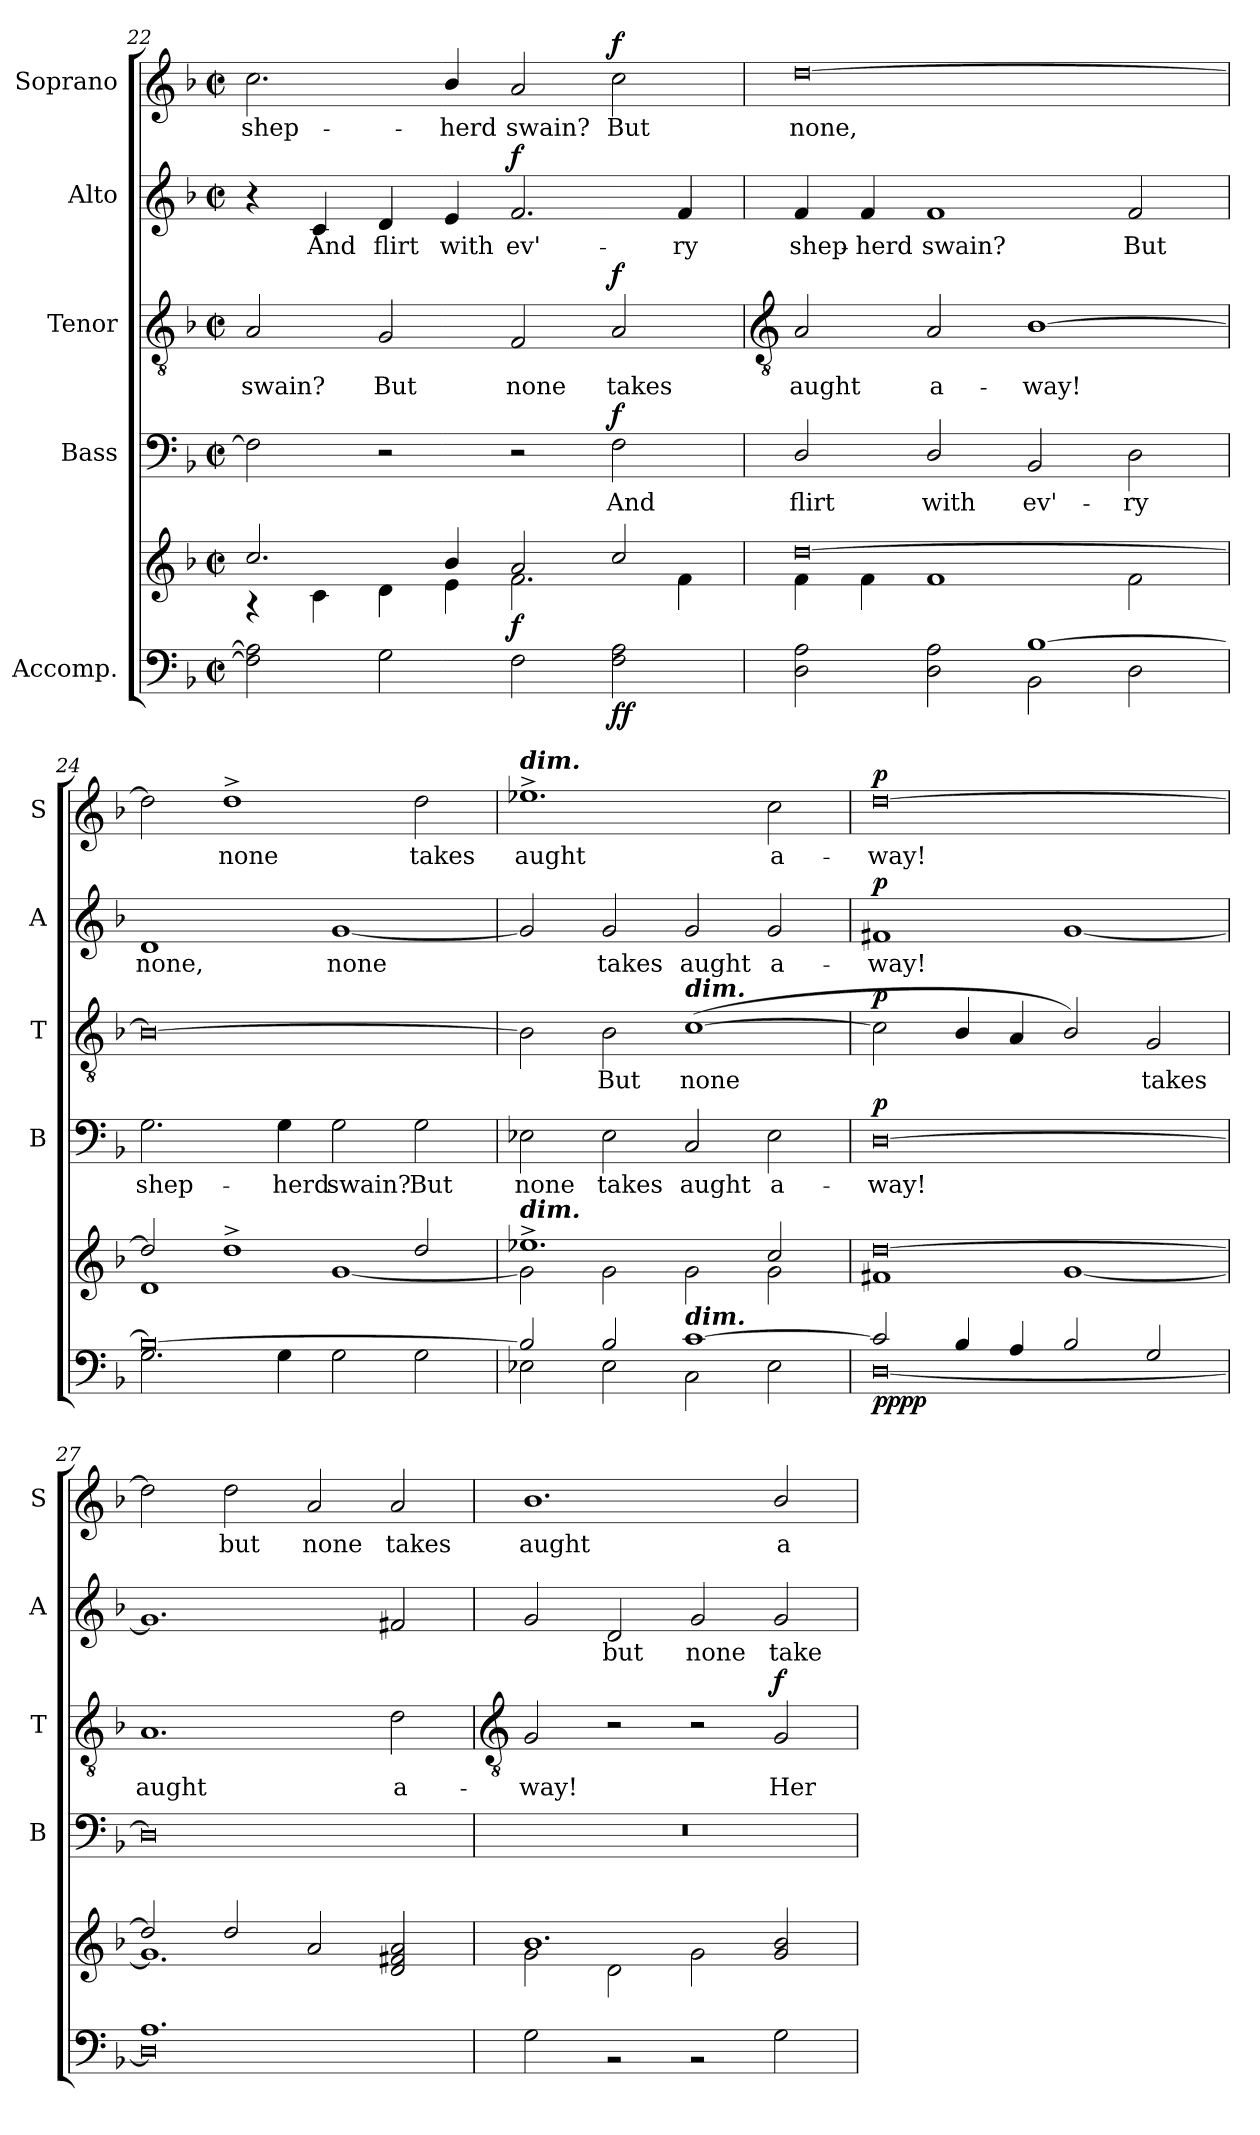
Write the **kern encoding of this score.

**kern	**kern	**dynam	**kern	**text	**dynam	**kern	**text	**dynam	**kern	**text	**dynam	**kern	**text	**dynam
*part5	*part5	*part5	*part4	*part4	*part4	*part3	*part3	*part3	*part2	*part2	*part2	*part1	*part1	*part1
*staff6	*staff5	*staff5/6	*staff4	*staff4	*staff4	*staff3	*staff3	*staff3	*staff2	*staff2	*staff2	*staff1	*staff1	*staff1
*I"Accomp.	*	*	*I"Bass	*	*	*I"Tenor	*	*	*I"Alto	*	*	*I"Soprano	*	*
*	*	*	*I'B	*	*	*I'T	*	*	*I'A	*	*	*I'S	*	*
*clefF4	*clefG2	*	*clefF4	*	*	*clefGv2	*	*	*clefG2	*	*	*clefG2	*	*
*k[b-]	*k[b-]	*	*k[b-]	*	*	*k[b-]	*	*	*k[b-]	*	*	*k[b-]	*	*
*F:	*F:	*	*F:	*	*	*F:	*	*	*F:	*	*	*F:	*	*
*M4/2	*M4/2	*	*M4/2	*	*	*M4/2	*	*	*M4/2	*	*	*M4/2	*	*
*met(c|)	*met(c|)	*	*met(c|)	*	*	*met(c|)	*	*	*met(c|)	*	*	*met(c|)	*	*
=22	=22	=22	=22	=22	=22	=22	=22	=22	=22	=22	=22	=22	=22	=22
*^	*^	*	*	*	*	*	*	*	*	*	*	*	*	*
!	!	!	!	!	!	!	!	!	!LO:LY:b	!	!	!	!	!	!LO:LY:b	!
0ryy	2F\] 2A\]	2.cc/	4r	.	2F]	.	.	2A	swain?	.	4r	.	.	2.cc	shep-	.
!	!	!	!	!	!	!	!	!	!	!	!	!LO:LY:b	!	!	!	!
.	.	.	4c\	.	.	.	.	.	.	.	4c	And	.	.	.	.
!	!	!	!	!	!	!	!	!	!LO:LY:b	!	!	!LO:LY:b	!	!	!	!
.	2G\	.	4d\	.	2r	.	.	2G	But	.	4d	flirt	.	.	.	.
!	!	!	!	!	!	!	!	!	!	!	!	!LO:LY:b	!	!	!LO:LY:b	!
.	.	4b-/	4e\	.	.	.	.	.	.	.	4e	with	.	4b-/	-herd	.
!	!	!	!	!LO:DY:b	!	!	!	!	!LO:LY:b	!	!	!LO:LY:b	!LO:DY:b	!	!LO:LY:b	!
.	2F\	2a/	2.f\	f	2r	.	.	2F	none	.	2.f	ev'-	f	2a	swain?	.
!	!	!	!	!LO:DY:b=2	!	!LO:LY:b	!	!	!LO:LY:b	!	!	!	!	!	!LO:LY:b	!
!	!	!	!	!LO:DY:n=1:b	!	!	!LO:DY:b	!	!	!LO:DY:b	!	!	!	!	!	!LO:DY:b
.	2F\ 2A\	2cc/	.	f f	2F	And	f	2A	takes	f	.	.	.	2cc	But	f
!	!	!	!	!	!	!	!	!	!	!	!	!LO:LY:b	!	!	!	!
.	.	.	4f\	.	.	.	.	.	.	.	4f	-ry	.	.	.	.
!!LO:LB:g=z
=23	=23	=23	=23	=23	=23	=23	=23	=23	=23	=23	=23	=23	=23	=23	=23	=23
*	*	*	*	*	*	*	*	*clefGv2	*	*	*	*	*	*	*	*
!	!	!	!	!	!	!LO:LY:b	!	!	!LO:LY:b	!	!	!LO:LY:b	!	!	!LO:LY:b	!
1ryy	2D\ 2A\	[0dd/	4f\	.	2D/	flirt	.	2A	aught	.	4f	shep-	.	[0dd	none,	.
!	!	!	!	!	!	!	!	!	!	!	!	!LO:LY:b	!	!	!	!
.	.	.	4f\	.	.	.	.	.	.	.	4f	-herd	.	.	.	.
!	!	!	!	!	!	!LO:LY:b	!	!	!LO:LY:b	!	!	!LO:LY:b	!	!	!	!
.	2D\ 2A\	.	1f\	.	2D/	with	.	2A	a-	.	1f	swain?	.	.	.	.
!	!	!	!	!	!	!LO:LY:b	!	!	!LO:LY:b	!	!	!	!	!	!	!
[1B-/	2BB-\	.	.	.	2BB-	ev'-	.	[1B-	-way!	.	.	.	.	.	.	.
!	!	!	!	!	!	!LO:LY:b	!	!	!	!	!	!LO:LY:b	!	!	!	!
.	2D\	.	2f\	.	2D	-ry	.	.	.	.	2f	But	.	.	.	.
=24	=24	=24	=24	=24	=24	=24	=24	=24	=24	=24	=24	=24	=24	=24	=24	=24
!	!	!	!	!	!	!LO:LY:b	!	!	!	!	!	!LO:LY:b	!	!	!	!
0B-/_	2.G\	2dd/]	1d\	.	2.G	shep-	.	0B-_	.	.	1d	none,	.	2dd]	.	.
!	!	!	!	!	!	!	!	!	!	!	!	!	!	!	!LO:LY:b	!
.	.	1dd^/	.	.	.	.	.	.	.	.	.	.	.	1dd^	none	.
!	!	!	!	!	!	!LO:LY:b	!	!	!	!	!	!	!	!	!	!
.	4G\	.	.	.	4G	-herd	.	.	.	.	.	.	.	.	.	.
!	!	!	!	!	!	!LO:LY:b	!	!	!	!	!	!LO:LY:b	!	!	!	!
.	2G\	.	[1g\	.	2G	swain?	.	.	.	.	[1g	none	.	.	.	.
!	!	!	!	!	!	!LO:LY:b	!	!	!	!	!	!	!	!	!LO:LY:b	!
.	2G\	2dd/	.	.	2G	But	.	.	.	.	.	.	.	2dd	takes	.
=25	=25	=25	=25	=25	=25	=25	=25	=25	=25	=25	=25	=25	=25	=25	=25	=25
!	!	!	!	!	!	!	!	!	!	!	!	!	!	!LO:TX:a:Bi:t=dim.	!	!
!	!	!LO:TX:a:Bi:t=dim.	!	!	!	!	!	!	!	!	!	!	!	!	!	!
!	!	!	!	!	!	!LO:LY:b	!	!	!	!	!	!	!	!	!LO:LY:b	!
2B-/]	2E-X\	1.ee-X^/	2g\]	.	2E-X	none	.	2B-]	.	.	2g]	.	.	1.ee-X^	aught	.
!	!	!	!	!	!	!LO:LY:b	!	!	!LO:LY:b	!	!	!LO:LY:b	!	!	!	!
2B-/	2E-\	.	2g\	.	2E-	takes	.	2B-	But	.	2g	takes	.	.	.	.
!	!	!	!	!	!	!	!	!LO:TX:a:Bi:t=dim.	!	!	!	!	!	!	!	!
!LO:TX:a:Bi:t=dim.	!	!	!	!	!	!	!	!	!	!	!	!	!	!	!	!
!	!	!	!	!	!	!LO:LY:b	!	!	!LO:LY:b	!	!	!LO:LY:b	!	!	!	!
[1c/	2C\	.	2g\	.	2C	aught	.	(<[1c	none	.	2g	aught	.	.	.	.
!	!	!	!	!	!	!LO:LY:b	!	!	!	!	!	!LO:LY:b	!	!	!LO:LY:b	!
.	2E-\	2cc/	2g\	.	2E-	a-	.	.	.	.	2g	a-	.	2cc	a-	.
=26	=26	=26	=26	=26	=26	=26	=26	=26	=26	=26	=26	=26	=26	=26	=26	=26
!	!	!	!	!LO:DY:b=2	!	!LO:LY:b	!	!	!	!	!	!LO:LY:b	!	!	!LO:LY:b	!
!	!	!	!	!LO:DY:n=1:b=2	!	!	!	!	!	!	!	!	!	!	!	!
!	!	!	!	!LO:DY:n=2:b	!	!	!	!	!	!	!	!	!	!	!	!
!	!	!	!	!LO:DY:n=3:b	!	!	!LO:DY:b	!	!	!LO:DY:b	!	!	!LO:DY:b	!	!	!LO:DY:b
2c/]	[0D\	[0dd/	1f#X\	p p p p	[0D	way!	p	2c]	.	p	1f#X	way!	p	[0dd	way!	p
4B-/	.	.	.	.	.	.	.	4B-/	.	.	.	.	.	.	.	.
4A/	.	.	.	.	.	.	.	4A	.	.	.	.	.	.	.	.
2B-/	.	.	[1g\	.	.	.	.	2B-/)	.	.	[1g	.	.	.	.	.
!	!	!	!	!	!	!	!	!	!LO:LY:b	!	!	!	!	!	!	!
2G/	.	.	.	.	.	.	.	2G	takes	.	.	.	.	.	.	.
=27	=27	=27	=27	=27	=27	=27	=27	=27	=27	=27	=27	=27	=27	=27	=27	=27
!	!	!	!	!	!	!	!	!	!LO:LY:b	!	!	!	!	!	!	!
1.A/	0D\]	2dd/]	1.g\]	.	0D]	.	.	1.A	aught	.	1.g]	.	.	2dd]	.	.
!	!	!	!	!	!	!	!	!	!	!	!	!	!	!	!LO:LY:b	!
.	.	2dd/	.	.	.	.	.	.	.	.	.	.	.	2dd	but	.
!	!	!	!	!	!	!	!	!	!	!	!	!	!	!	!LO:LY:b	!
.	.	2a/	.	.	.	.	.	.	.	.	.	.	.	2a	none	.
!	!	!	!	!	!	!	!	!	!LO:LY:b	!	!	!	!	!	!LO:LY:b	!
2ryy	.	2d/ 2f#X/ 2a/	2ryy	.	.	.	.	2d	a-	.	2f#X	.	.	2a	takes	.
!!LO:LB:g=z
=28	=28	=28	=28	=28	=28	=28	=28	=28	=28	=28	=28	=28	=28	=28	=28	=28
*	*	*	*	*	*	*	*	*clefGv2	*	*	*	*	*	*	*	*
!	!	!	!	!	!	!	!	!	!LO:LY:b	!	!	!	!	!	!LO:LY:b	!
0ryy	2G\	1.b-/	2g\	.	0r	.	.	2G	-way!	.	2g	.	.	1.b-	aught	.
!	!	!	!	!	!	!	!	!	!	!	!	!LO:LY:b	!	!	!	!
.	2r	.	2d\	.	.	.	.	2r	.	.	2d	but	.	.	.	.
!	!	!	!	!	!	!	!	!	!	!	!	!LO:LY:b	!	!	!	!
.	2r	.	2g\	.	.	.	.	2r	.	.	2g	none	.	.	.	.
!	!	!	!	!	!	!	!	!	!LO:LY:b	!LO:DY:b	!	!LO:LY:b	!	!	!LO:LY:b	!
.	2G\	2g/ 2b-/	2ryy	.	.	.	.	2G	Her	f	2g	take	.	2b-/	a-	.
*v	*v	*	*	*	*	*	*	*	*	*	*	*	*	*	*	*
*	*v	*v	*	*	*	*	*	*	*	*	*	*	*	*	*
=	=	=	=	=	=	=	=	=	=	=	=	=	=	=
*-	*-	*-	*-	*-	*-	*-	*-	*-	*-	*-	*-	*-	*-	*-
